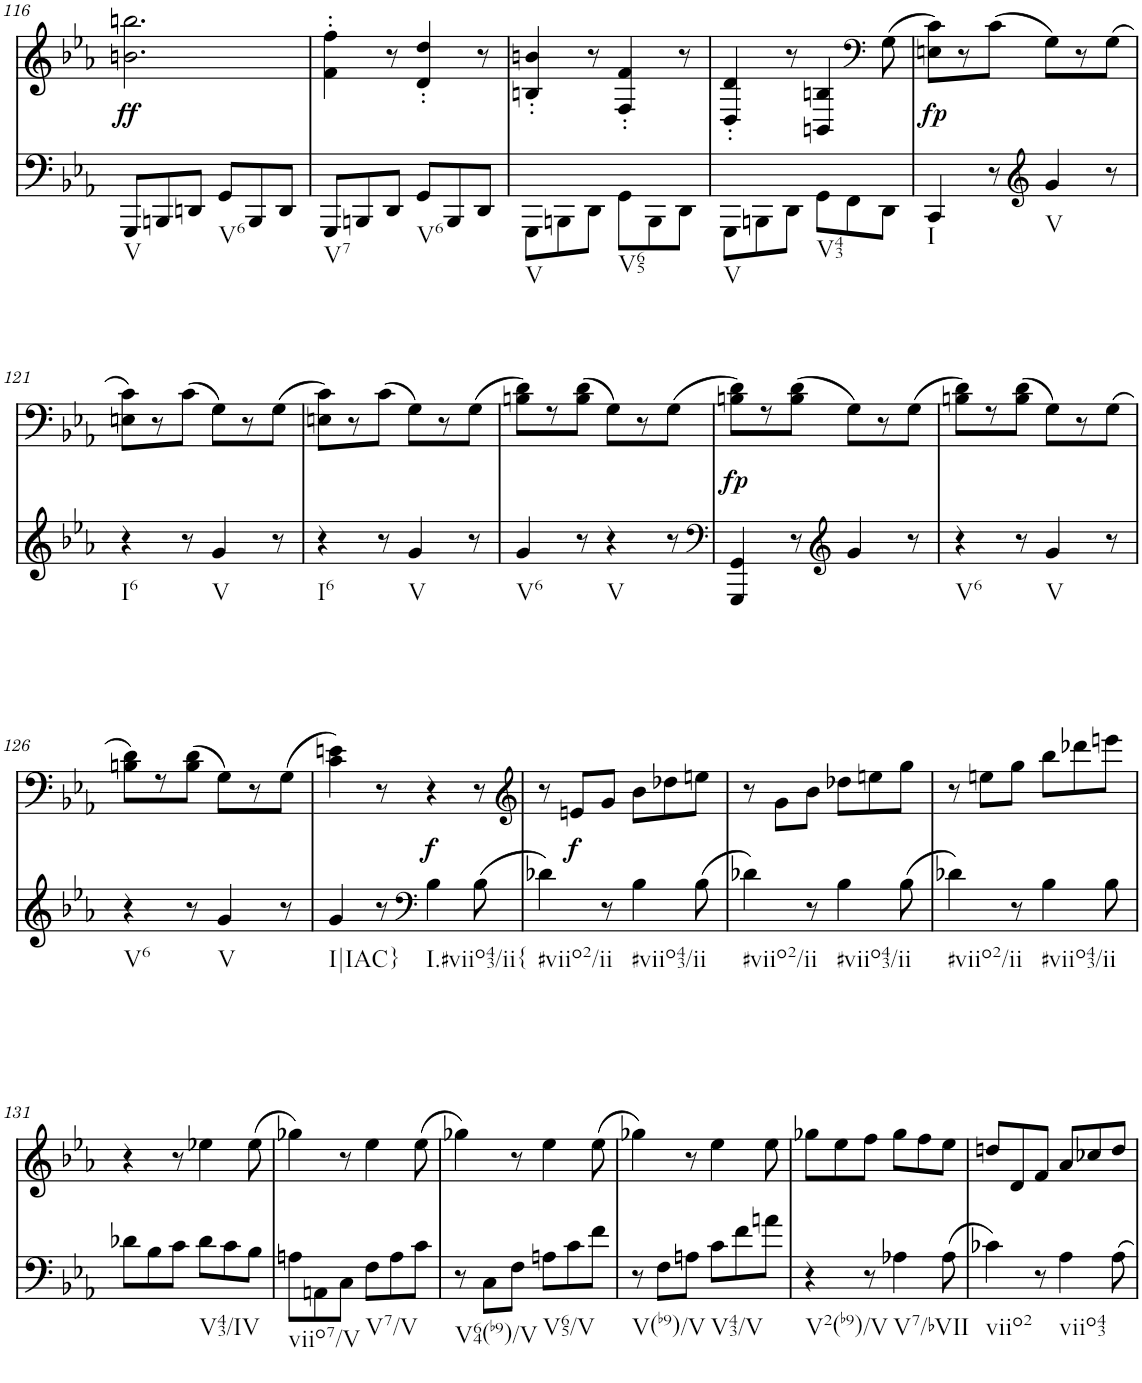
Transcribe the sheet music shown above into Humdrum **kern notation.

**kern	**kern	**text	**dynam
*part2	*part1	*part1	*part1
*staff2	*staff1	*staff1	*staff1
*I"piano	*I"piano	*	*
*I'Pno	*I'Pno	*	*
!!LO:PB:g=z
*clefF4	*clefG2	*	*
*k[b-e-a-]	*k[b-e-a-]	*	*
*E-:	*E-:	*	*
*M6/8	*M6/8	*	*
=116	=116	=116	=116
!LO:TX:b:t=V	!	!	!
!	!	!LO:LY:b	!LO:DY:b
8GGG/L	2.bn\ 2.bbn\	ff	ff
8BBBn/	.	.	.
8DDn/J	.	.	.
!LO:TX:b:t=V6	!	!	!
8GG/L	.	.	.
8BBB/	.	.	.
8DD/J	.	.	.
=117	=117	=117	=117
!LO:TX:b:t=V7	!	!	!
8GGG/L	4f\' 4ff\'	.	.
8BBBn/	.	.	.
8DD/J	8r	.	.
!LO:TX:b:t=V6	!	!	!
8GG/L	4d/' 4dd/'	.	.
8BBB/	.	.	.
8DD/J	8r	.	.
=118	=118	=118	=118
!LO:TX:b:t=V	!	!	!
8GGG\L	4Bn/' 4bn/'	.	.
8BBBn\	.	.	.
8DD\J	8r	.	.
!LO:TX:b:t=V65	!	!	!
8GG\L	4F/' 4f/'	.	.
8BBB\	.	.	.
8DD\J	8r	.	.
=119	=119	=119	=119
!LO:TX:b:t=V	!	!	!
8GGG\L	4D/' 4d/'	.	.
8BBBn\	.	.	.
8DD\J	8r	.	.
!LO:TX:b:t=V43	!	!	!
8GG\L	4BBn/ 4Bn/	.	.
8FF\	.	.	.
*	*clefF4	*	*
8DD\J	(8G\	.	.
=120	=120	=120	=120
!LO:TX:b:t=I	!	!	!
!	!	!	!LO:DY:b
4CC/	8En\ 8c\L)	.	fp
.	8r	.	.
8r	(8c\J	.	.
*clefG2	*	*	*
!LO:TX:b:t=V	!	!	!
4g/	8G\L)	.	.
.	8r	.	.
8r	(8G\J	.	.
!!LO:LB:g=z
=121	=121	=121	=121
!LO:TX:b:t=I6	!	!	!
4r	8En\ 8c\L)	.	.
.	8r	.	.
8r	(8c\J	.	.
!LO:TX:b:t=V	!	!	!
4g/	8G\L)	.	.
.	8r	.	.
8r	(8G\J	.	.
=122	=122	=122	=122
!LO:TX:b:t=I6	!	!	!
4r	8En\ 8c\L)	.	.
.	8r	.	.
8r	(8c\J	.	.
!LO:TX:b:t=V	!	!	!
4g/	8G\L)	.	.
.	8r	.	.
8r	(8G\J	.	.
=123	=123	=123	=123
!LO:TX:b:t=V6	!	!	!
4g/	8Bn\ 8d\L)	.	.
.	8r	.	.
8r	(8B\ 8d\J	.	.
!LO:TX:b:t=V	!	!	!
4r	8G\L)	.	.
.	8r	.	.
8r	(8G\J	.	.
=124	=124	=124	=124
*clefF4	*	*	*
!	!	!	!LO:DY:b
4GGG/ 4GG/	8Bn\ 8d\L)	.	fp
.	8r	.	.
8r	(8B\ 8d\J	.	.
*clefG2	*	*	*
4g/	8G\L)	.	.
.	8r	.	.
8r	(8G\J	.	.
=125	=125	=125	=125
!LO:TX:b:t=V6	!	!	!
4r	8Bn\ 8d\L)	.	.
.	8r	.	.
8r	(8B\ 8d\J	.	.
!LO:TX:b:t=V	!	!	!
4g/	8G\L)	.	.
.	8r	.	.
8r	(8G\J	.	.
!!LO:LB:g=z
=126	=126	=126	=126
!LO:TX:b:t=V6	!	!	!
4r	8Bn\ 8d\L)	.	.
.	8r	.	.
8r	(8B\ 8d\J	.	.
!LO:TX:b:t=V	!	!	!
4g/	8G\L)	.	.
.	8r	.	.
8r	(8G\J	.	.
=127	=127	=127	=127
!LO:TX:b:t=I|IAC}	!	!	!
4g/	4c\ 4en\)	.	.
8r	8r	.	.
*clefF4	*	*	*
!LO:TX:b:t=I.#viio43/ii{	!	!	!
!	!	!LO:LY:b	!LO:DY:b
4B-\	4r	f	f
(8B-\	8r	.	.
=128	=128	=128	=128
*	*clefG2	*	*
!LO:TX:b:t=#viio2/ii	!	!	!
4d-X\)	8r	.	.
!	!	!LO:LY:b	!LO:DY:b
.	8en/L	f	f
8r	8g/J	.	.
!LO:TX:b:t=#viio43/ii	!	!	!
4B-\	8b-\L	.	.
.	8dd-X\	.	.
(8B-\	8een\J	.	.
=129	=129	=129	=129
!LO:TX:b:t=#viio2/ii	!	!	!
4d-X\)	8r	.	.
.	8g\L	.	.
8r	8b-\J	.	.
!LO:TX:b:t=#viio43/ii	!	!	!
4B-\	8dd-X\L	.	.
.	8een\	.	.
(8B-\	8gg\J	.	.
=130	=130	=130	=130
!LO:TX:b:t=#viio2/ii	!	!	!
4d-X\)	8r	.	.
.	8een\L	.	.
8r	8gg\J	.	.
!LO:TX:b:t=#viio43/ii	!	!	!
4B-\	8bb-\L	.	.
.	8ddd-X\	.	.
8B-\	8eeen\J	.	.
!!LO:LB:g=z
=131	=131	=131	=131
8d-X\L	4r	.	.
8B-\	.	.	.
8c\J	8r	.	.
!LO:TX:b:t=V43/IV	!	!	!
8d-\L	4ee-X\	.	.
8c\	.	.	.
8B-\J	(8ee-\	.	.
=132	=132	=132	=132
!LO:TX:b:t=viio7/V	!	!	!
8An\L	4gg-X\)	.	.
8AAn\	.	.	.
8C\J	8r	.	.
!LO:TX:b:t=V7/V	!	!	!
8F\L	4ee-\	.	.
8A\	.	.	.
8c\J	(8ee-\	.	.
=133	=133	=133	=133
!LO:TX:b:t=V64(b9)/V	!	!	!
8r	4gg-X\)	.	.
8C\L	.	.	.
8F\J	8r	.	.
!LO:TX:b:t=V65/V	!	!	!
8An\L	4ee-\	.	.
8c\	.	.	.
8f\J	(8ee-\	.	.
=134	=134	=134	=134
!LO:TX:b:t=V(b9)/V	!	!	!
8r	4gg-X\)	.	.
8F\L	.	.	.
8An\J	8r	.	.
!LO:TX:b:t=V43/V	!	!	!
8c\L	4ee-\	.	.
8f\	.	.	.
8an\J	8ee-\	.	.
=135	=135	=135	=135
!LO:TX:b:t=V2(b9)/V	!	!	!
4r	8gg-X\L	.	.
.	8ee-\	.	.
8r	8ff\J	.	.
!LO:TX:b:t=V7/bVII	!	!	!
4A-X\	8gg-\L	.	.
.	8ff\	.	.
(8A-\	8ee-\J	.	.
=136	=136	=136	=136
!LO:TX:b:t=viio2	!	!	!
4c-X\)	8ddn/L	.	.
.	8d/	.	.
8r	8f/J	.	.
!LO:TX:b:t=viio43	!	!	!
4A-\	8a-/L	.	.
.	8cc-X/	.	.
8A-\	8dd/J	.	.
=	=	=	=
*-	*-	*-	*-
